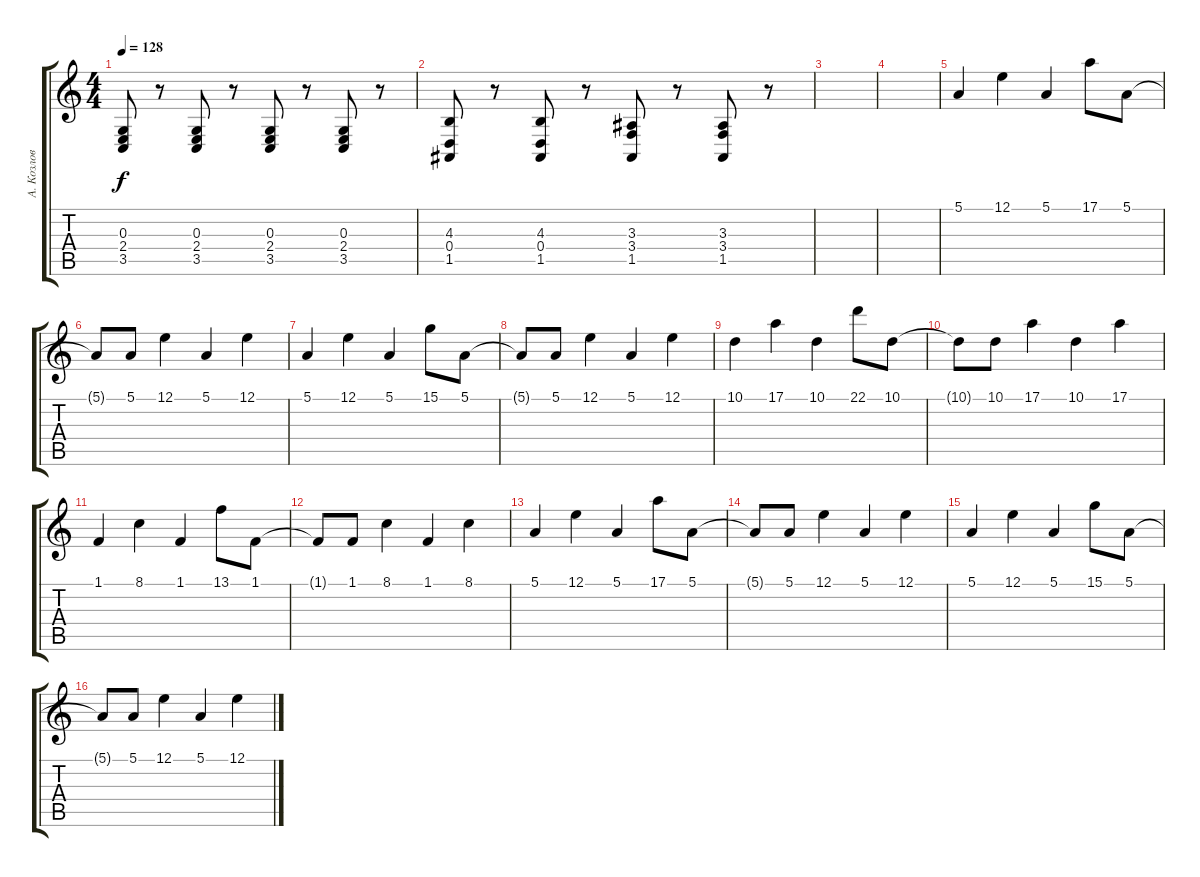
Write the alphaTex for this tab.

\track ("А. Козлов" "А. Козлов") {instrument synthstrings2}
\staff {score tabs}
\tuning (E4 B3 G3 D3 A2 E2) {hide}
\ts (4 4)
\tempo 128
\clef g2
\ks c
(0.3 2.4 3.5).8{dy f} r.8 (0.3 2.4 3.5).8 r.8 (0.3 2.4 3.5).8 r.8 (0.3 2.4 3.5).8 r.8 |
(4.3 0.4 1.5).8 r.8 (4.3 0.4 1.5).8 r.8 (3.3 3.4 1.5).8 r.8 (3.3 3.4 1.5).8 r.8 |
|
|
5.1.4 12.1.4 5.1.4 17.1.8 5.1.8 |
5.1{t}.8 5.1.8 12.1.4 5.1.4 12.1.4 |
5.1.4 12.1.4 5.1.4 15.1.8 5.1.8 |
5.1{t}.8 5.1.8 12.1.4 5.1.4 12.1.4 |
10.1.4 17.1.4 10.1.4 22.1.8 10.1.8 |
10.1{t}.8 10.1.8 17.1.4 10.1.4 17.1.4 |
1.1.4 8.1.4 1.1.4 13.1.8 1.1.8 |
1.1{t}.8 1.1.8 8.1.4 1.1.4 8.1.4 |
5.1.4 12.1.4 5.1.4 17.1.8 5.1.8 |
5.1{t}.8 5.1.8 12.1.4 5.1.4 12.1.4 |
5.1.4 12.1.4 5.1.4 15.1.8 5.1.8 |
5.1{t}.8 5.1.8 12.1.4 5.1.4 12.1.4
